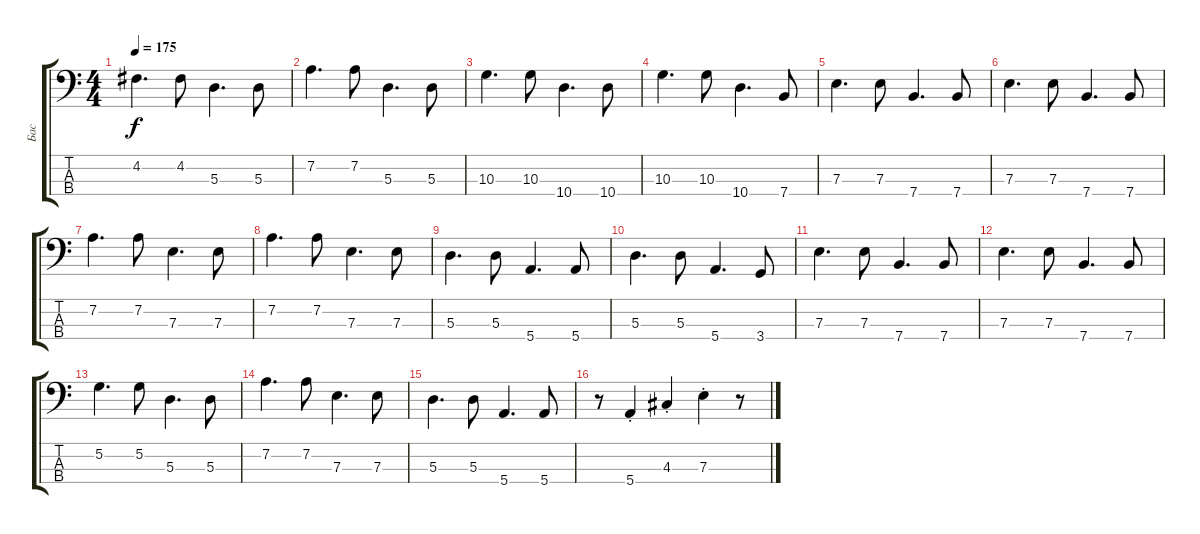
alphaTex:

\track ("Бас" "Бас") {instrument electricbassfinger}
\staff {score tabs}
\tuning (G2 D2 A1 E1) {hide}
\ts (4 4)
\tempo 175
\clef f4
\ks c
4.2.4{d dy f} 4.2.8 5.3.4{d} 5.3.8 |
7.2.4{d} 7.2.8 5.3.4{d} 5.3.8 |
10.3.4{d} 10.3.8 10.4.4{d} 10.4.8 |
10.3.4{d} 10.3.8 10.4.4{d} 7.4.8 |
7.3.4{d} 7.3.8 7.4.4{d} 7.4.8 |
7.3.4{d} 7.3.8 7.4.4{d} 7.4.8 |
7.2.4{d} 7.2.8 7.3.4{d} 7.3.8 |
7.2.4{d} 7.2.8 7.3.4{d} 7.3.8 |
5.3.4{d} 5.3.8 5.4.4{d} 5.4.8 |
5.3.4{d} 5.3.8 5.4.4{d} 3.4.8 |
7.3.4{d} 7.3.8 7.4.4{d} 7.4.8 |
7.3.4{d} 7.3.8 7.4.4{d} 7.4.8 |
5.2.4{d} 5.2.8 5.3.4{d} 5.3.8 |
7.2.4{d} 7.2.8 7.3.4{d} 7.3.8 |
5.3.4{d} 5.3.8 5.4.4{d} 5.4.8 |
r.8 5.4{st}.4 4.3{st}.4 7.3{st}.4 r.8
